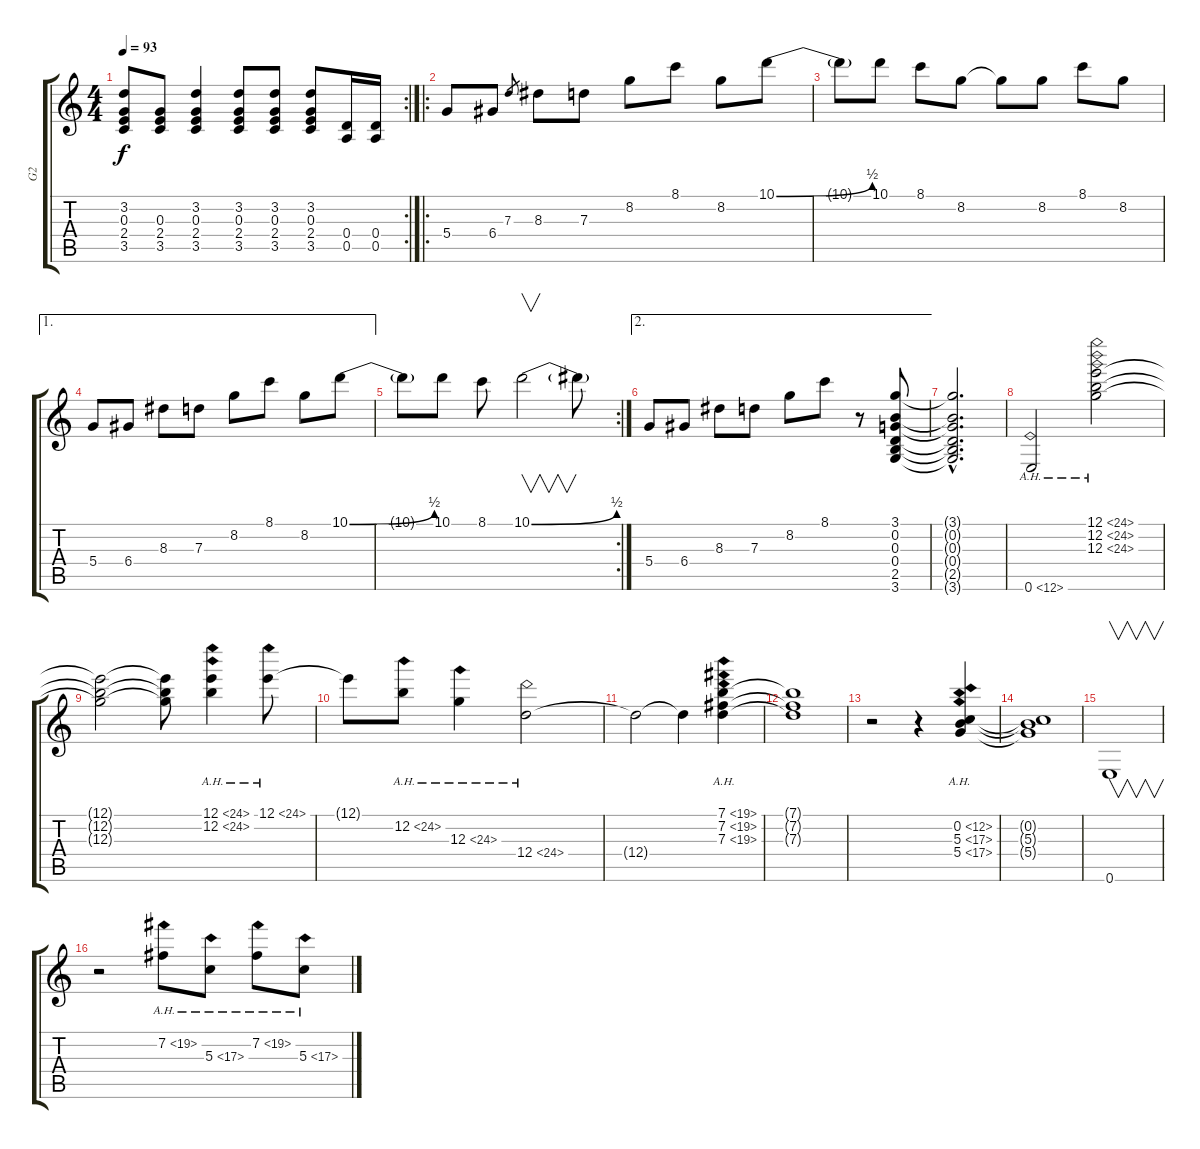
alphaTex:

\track ("G2" "G2") {instrument acousticguitarsteel}
\staff {score tabs}
\tuning (E4 B3 G3 D3 A2 E2) {hide}
\rc 2
\ts (4 4)
\tempo 93
\clef g2
\ks c
(3.2{t} 0.3{t} 2.4{t} 3.5{t}).8{dy f} (0.3 2.4 3.5).8 (3.2 0.3 2.4 3.5).4 (3.2 0.3 2.4 3.5).8 (3.2 0.3 2.4 3.5).8 (3.2 0.3 2.4 3.5).8 (0.4 0.5).16 (0.4 0.5).16 |
\ro
5.4.8 6.4.8 7.3.8{gr} 8.3.8 7.3.8 8.2.8 8.1.8 8.2.8 10.1{be (bend 0 0 60 2)}.8 |
10.1{t}.8 10.1.8 8.1.8 8.2.8 8.2{t}.8 8.2.8 8.1.8 8.2.8 |
\ae 1
5.4.8 6.4.8 8.3.8 7.3.8 8.2.8 8.1.8 8.2.8 10.1{be (bend 0 0 60 2)}.8 |
\rc 2
10.1{t}.8 10.1.8 8.1.8 10.1{be (bend 0 0 60 2)}.2{v} 10.1{t}.8 |
\ae 2
5.4.8 6.4.8 8.3.8 7.3.8 8.2.8 8.1.8 r.8 (3.1 0.2 0.3 0.4 2.5 3.6).8 |
(3.1{hac t} 0.2{hac t} 0.3{hac t} 0.4{hac t} 2.5{hac t} 3.6{hac t}).2{d} |
0.6{ah 12}.2 (12.1{ah 12} 12.2{ah 12} 12.3{ah 12}).2 |
(12.1{t} 12.2{t} 12.3{t}).2 (12.1{t} 12.2{t} 12.3{t}).8 (12.1{ah 12} 12.2{ah 12}).4 12.1{ah 12}.8 |
12.1{t}.8 12.2{ah 12}.8 12.3{ah 12}.4 12.4{ah 12}.2 |
12.4{t}.2 12.4{t}.4 (7.1{ah 12} 7.2{ah 12} 7.3{ah 12}).4 |
(7.1{t} 7.2{t} 7.3{t}).1 |
r.2 r.4 (0.2{ah 12} 5.3{ah 12} 5.4{ah 12}).4 |
(0.2{t} 5.3{t} 5.4{t}).1 |
0.6.1{v} |
r.2 7.2{ah 12}.8 5.3{ah 12}.8 7.2{ah 12}.8 5.3{ah 12}.8
